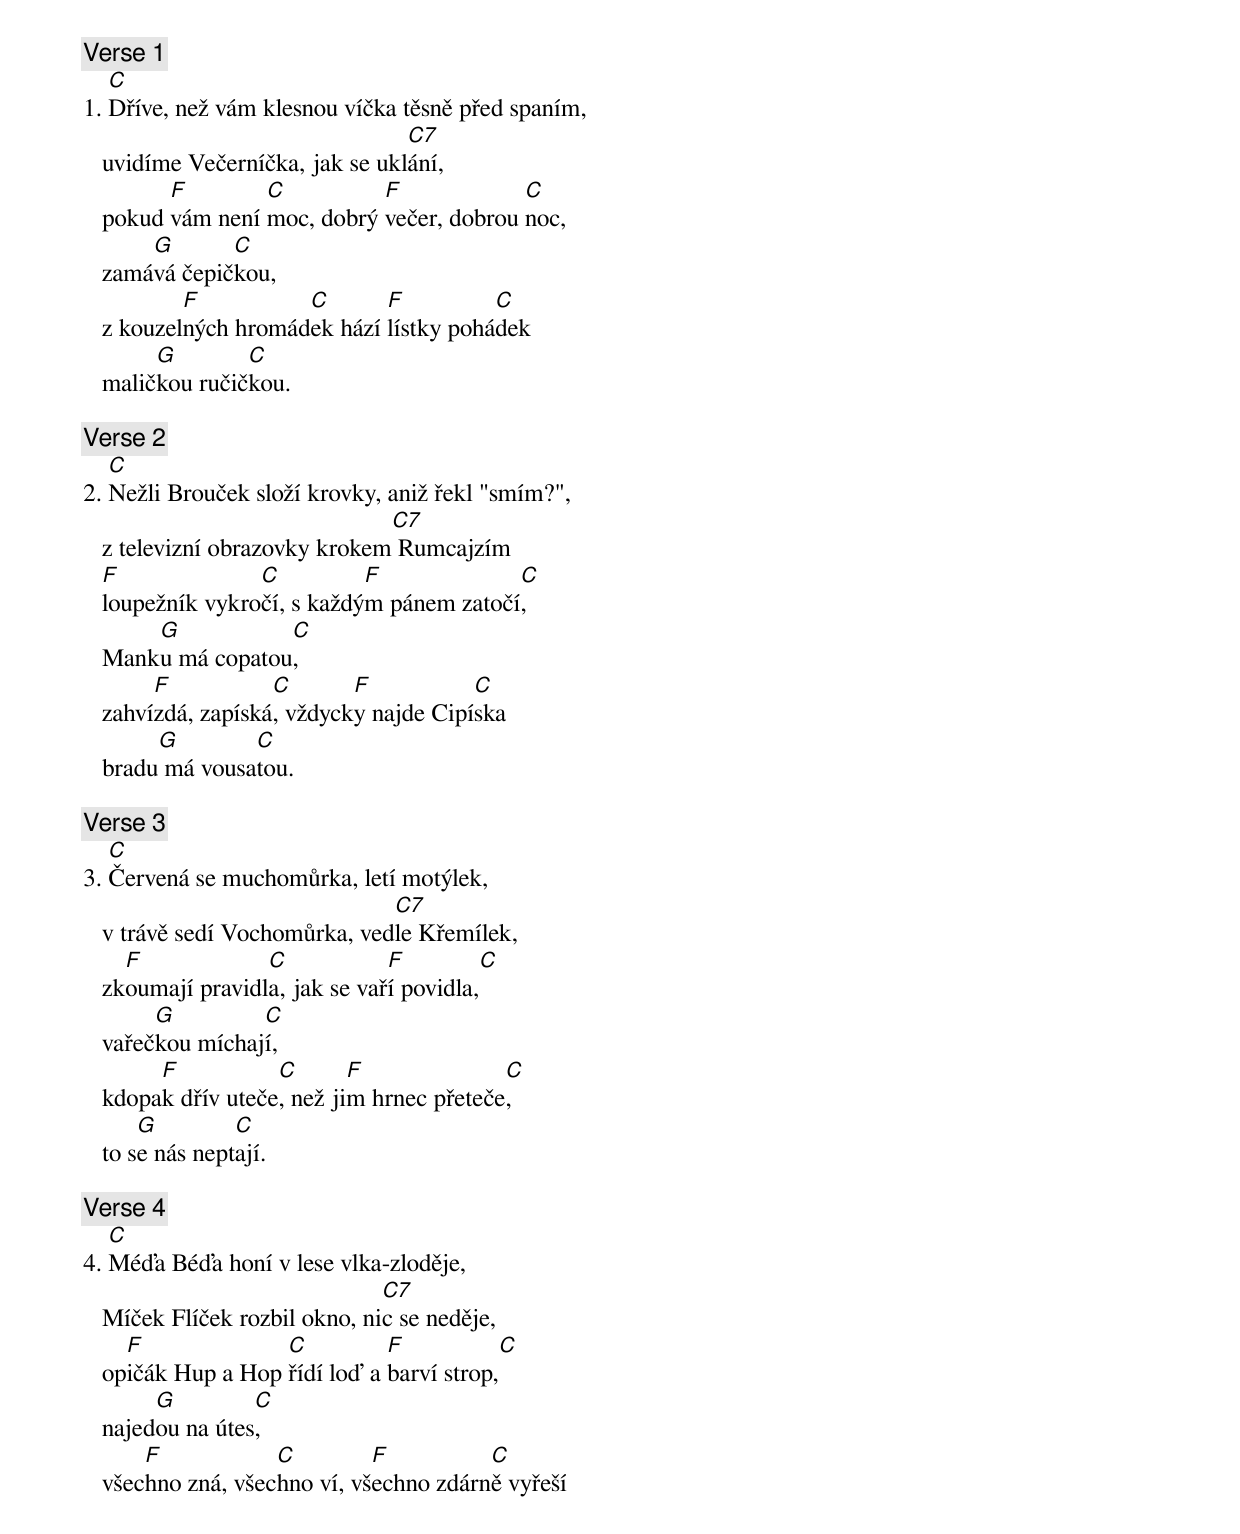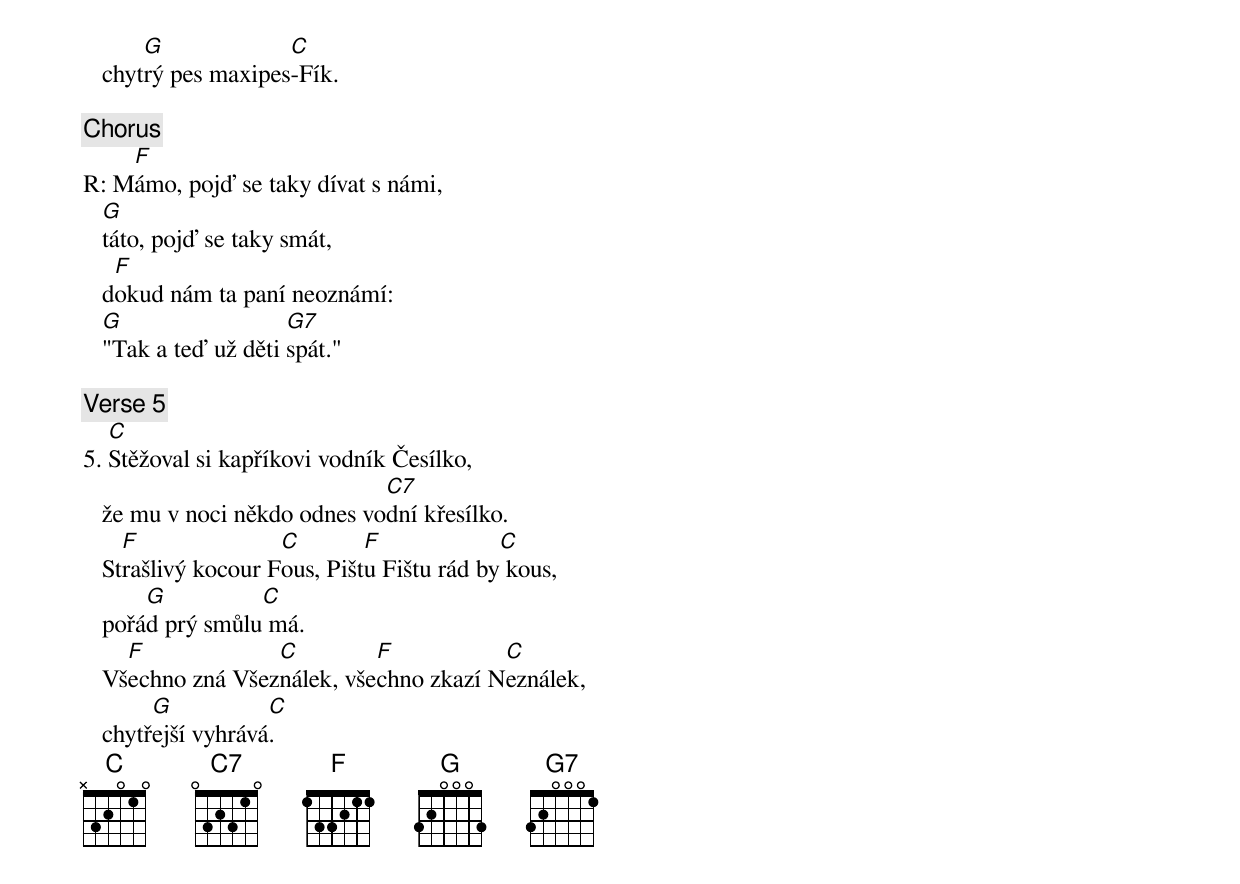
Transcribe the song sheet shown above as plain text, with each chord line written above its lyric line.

[Verse 1]
   C
1. Dříve, než vám klesnou víčka těsně před spaním,
                                 C7
   uvidíme Večerníčka, jak se uklání,
         F        C          F             C
   pokud vám není moc, dobrý večer, dobrou noc,
       G       C
   zamává čepičkou,
           F          C       F          C
   z kouzelných hromádek hází lístky pohádek
        G        C
   maličkou ručičkou.

[Verse 2]
   C
2. Nežli Brouček složí krovky, aniž řekl "smím?",
                               C7
   z televizní obrazovky krokem Rumcajzím
   F              C          F             C
   loupežník vykročí, s každým pánem zatočí,
       G           C
   Manku má copatou,
        F           C       F           C
   zahvízdá, zapíská, vždycky najde Cipíska
        G        C
   bradu má vousatou.

[Verse 3]
   C
3. Červená se muchomůrka, letí motýlek,
                               C7
   v trávě sedí Vochomůrka, vedle Křemílek,
     F             C            F             C
   zkoumají pravidla, jak se vaří povidla,
        G         C
   vařečkou míchají,
        F           C       F              C
   kdopak dřív uteče, než jim hrnec přeteče,
       G         C
   to se nás neptají.

[Verse 4]
   C
4. Méďa Béďa honí v lese vlka-zloděje,
                               C7
   Míček Flíček rozbil okno, nic se neděje,
     F              C          F             C
   opičák Hup a Hop řídí loď a barví strop,
        G         C
   najedou na útes,
       F            C         F          C
   všechno zná, všechno ví, všechno zdárně vyřeší
       G             C
   chytrý pes maxipes-Fík.

[Chorus]
    F
R: Mámo, pojď se taky dívat s námi,
   G
   táto, pojď se taky smát,
    F
   dokud nám ta paní neoznámí:
   G                  G7
   "Tak a teď už děti spát."

[Verse 5]
   C
5. Stěžoval si kapříkovi vodník Česílko,
                              C7
   že mu v noci někdo odnes vodní křesílko.
     F               C        F             C
   Strašlivý kocour Fous, Pištu Fištu rád by kous,
       G          C
   pořád prý smůlu má.
     F             C         F           C
   Všechno zná Všeználek, všechno zkazí Neználek,
        G           C
   chytřejší vyhrává.
